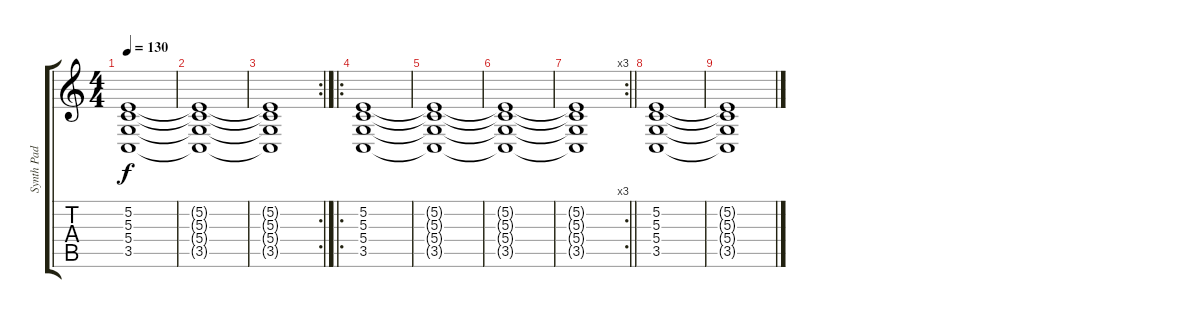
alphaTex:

\track ("Synth Pad (Gillian Gilbert)" "Synth Pad ") {instrument synthstrings1}
\staff {score tabs}
\tuning (E4 B3 G3 D3 A2 E2) {hide}
\ts (4 4)
\tempo 130
\clef g2
\ks c
(5.2{t} 5.3{t} 5.4{t} 3.5{t}).1{dy f} |
(5.2{t} 5.3{t} 5.4{t} 3.5{t}).1 |
\rc 2
(5.2{t} 5.3{t} 5.4{t} 3.5{t}).1 |
\ro
(5.2 5.3 5.4 3.5).1 |
(5.2{t} 5.3{t} 5.4{t} 3.5{t}).1 |
(5.2{t} 5.3{t} 5.4{t} 3.5{t}).1 |
\rc 3
\barLineRight lightlight
(5.2{t} 5.3{t} 5.4{t} 3.5{t}).1 |
(5.2 5.3 5.4 3.5).1 |
(5.2{t} 5.3{t} 5.4{t} 3.5{t}).1
